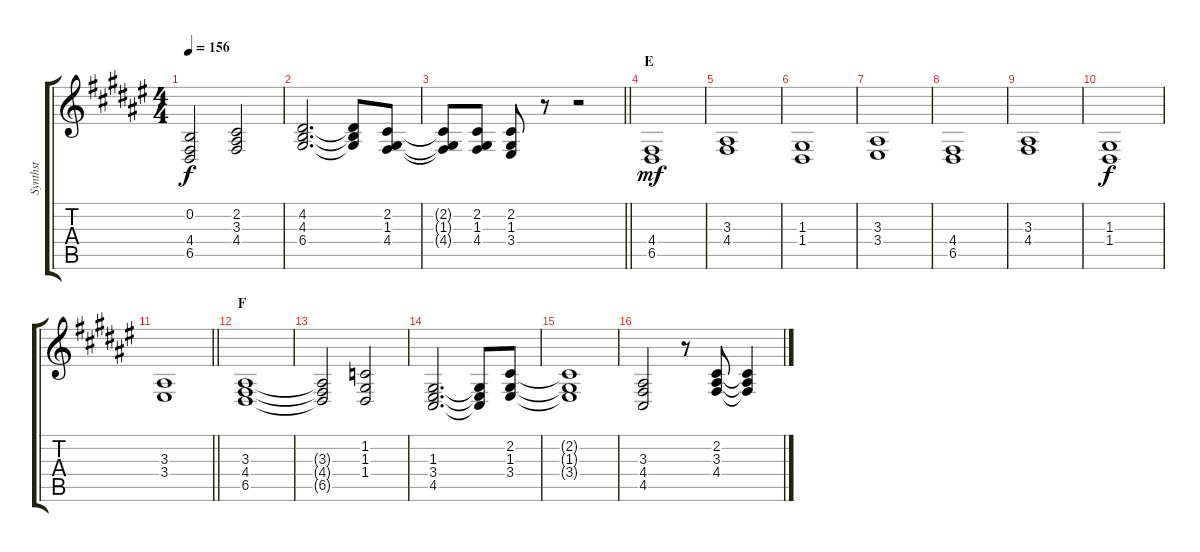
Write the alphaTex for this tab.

\track ("Synthst" "Synthst") {instrument stringensemble1}
\staff {score tabs}
\tuning (E4 B3 G3 D3 A2 E2) {hide}
\ts (4 4)
\tempo 156
\clef g2
\ks f#
(0.2 4.4 6.5).2{dy f} (2.2 3.3 4.4).2 |
(4.2 4.3 6.4).2{d} (4.2{t} 4.3{t} 6.4{t}).8 (2.2 1.3 4.4).8 |
\barLineRight lightlight
(2.2{t} 1.3{t} 4.4{t}).8 (2.2 1.3 4.4).8 (2.2 1.3 3.4).8 r.8 r.2 |
\section ("" "E")
(4.4 6.5).1{dy mf} |
(3.3 4.4).1 |
(1.3 1.4).1 |
(3.3 3.4).1 |
(4.4 6.5).1 |
(3.3 4.4).1 |
(1.3 1.4).1{dy f} |
\barLineRight lightlight
(3.3 3.4).1 |
\section ("" "F")
(3.3 4.4 6.5).1 |
(3.3{t} 4.4{t} 6.5{t}).2 (1.2 1.3 1.4).2 |
(1.3 3.4 4.5).2{d} (1.3{t} 3.4{t} 4.5{t}).8 (2.2 1.3 3.4).8 |
(2.2{t} 1.3{t} 3.4{t}).1 |
(3.3 4.4 4.5).2 r.8 (2.2 3.3 4.4).8 (2.2{t} 3.3{t} 4.4{t}).4
